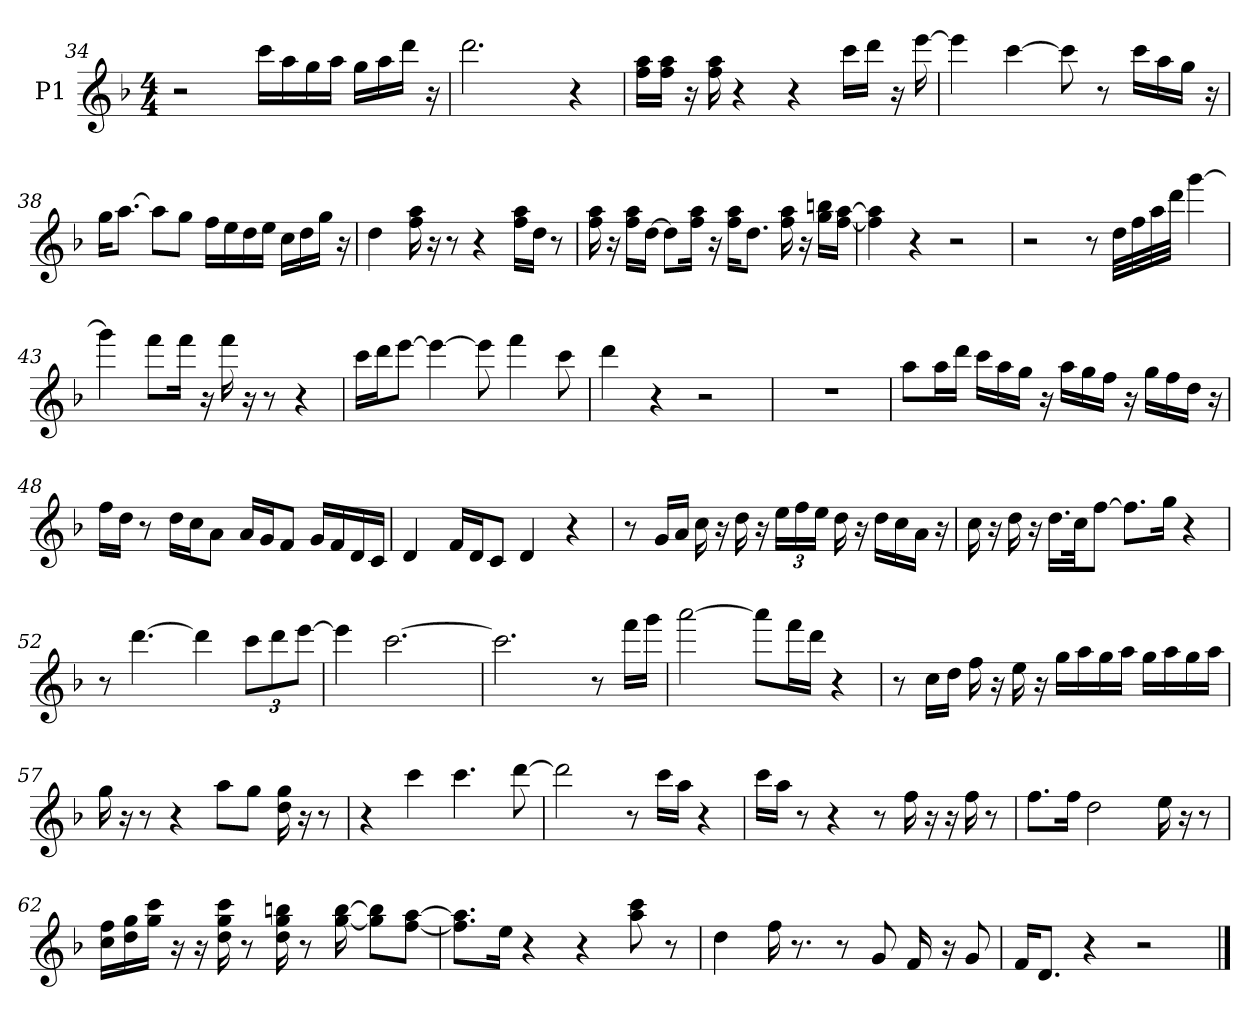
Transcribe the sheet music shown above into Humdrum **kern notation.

**kern
*part1
*staff1
*I"P1
*clefG2
*k[b-]
*d:
*M4/4
=34
2r
16ccc\LL
16aa\
16gg\
16aa\JJ
16gg\LL
16aa\
16ddd\JJ
16r
=35
2.ddd\
4r
!!LO:LB:g=z
=36
16ff\ 16aa\LL
16ff\ 16aa\JJ
16r
16ff\ 16aa\
4r
4r
16ccc\LL
16ddd\JJ
16r
[>16eee\
=37
4eee\]
[>4ccc\
8ccc\]
8r
16ccc\LL
16aa\
16gg\JJ
16r
=38
16gg\KL
[>8.aa\J
8aa\L]
8gg\J
16ff\LL
16ee\
16dd\
16ee\JJ
16cc\LL
16dd\
16gg\JJ
16r
=39
4dd\
16ff\ 16aa\
16r
8r
4r
16ff\ 16aa\LL
16dd\JJ
8r
!!LO:LB:g=z
=40
16ff\ 16aa\
16r
16ff\ 16aa\LL
[>16dd\JJ
8dd\L]
16ff\ 16aa\Jk
16r
16ff\ 16aa\KL
8.dd\J
16ff\ 16aa\
16r
16gg\ 16bbn\LL
[<16ff\ [>16aa\JJ
=41
4ff\] 4aa\]
4r
2r
=42
2r
8r
32dd\LLL
32ff\
32aa\
32ddd\JJJ
[>4ggg\
=43
4ggg\]
8fff\L
16fff\Jk
16r
16fff\
16r
8r
4r
!!LO:PB:g=z
=44
16ccc\LL
16ddd\J
[>8eee\J
4eee\_
8eee\]
4fff\
8ccc\
=45
4ddd\
4r
2r
=46
1r
=47
8aa\L
16aa\L
16ddd\JJ
16ccc\LL
16aa\
16gg\JJ
16r
16aa\LL
16gg\
16ff\JJ
16r
16gg\LL
16ff\
16dd\JJ
16r
!!LO:LB:g=z
=48
16ff\LL
16dd\JJ
8r
16dd\LL
16cc\J
8a\J
16a/LL
16g/J
8f/J
16g/LL
16f/
16d/
16c/JJ
=49
4d/
16f/LL
16d/J
8c/J
4d/
4r
=50
8r
16g/LL
16a/JJ
16cc\
16r
16dd\
16r
*Xbrackettup
24ee\LL
24ff\
24ee\JJ
16dd\
16r
16dd\LL
16cc\
16a\JJ
16r
!!LO:LB:g=z
=51
16cc\
16r
16dd\
16r
16.dd\LL
32cc\JK
[>8ff\J
8.ff\L]
16gg\Jk
4r
=52
8r
[>4.ddd\
4ddd\]
12ccc\L
12ddd\
[>12eee\J
=53
4eee\]
[>2.ccc\
=54
2.ccc\]
8r
16fff\LL
16ggg\JJ
=55
[>2aaa\
8aaa\L]
16fff\L
16ddd\JJ
4r
!!LO:LB:g=z
=56
8r
16cc\LL
16dd\JJ
16ff\
16r
16ee\
16r
16gg\LL
16aa\
16gg\
16aa\JJ
16gg\LL
16aa\
16gg\
16aa\JJ
=57
16gg\
16r
8r
4r
8aa\L
8gg\J
16dd\ 16gg\
16r
8r
=58
4r
4ccc\
4.ccc\
[>8ddd\
=59
2ddd\]
8r
16ccc\LL
16aa\JJ
4r
!!LO:LB:g=z
=60
16ccc\LL
16aa\JJ
8r
4r
8r
16ff\
16r
16r
16ff\
8r
=61
8.ff\L
16ff\Jk
2dd\
16ee\
16r
8r
=62
16cc\ 16ff\LL
16dd\ 16gg\
16gg\ 16ccc\JJ
16r
16r
16dd\ 16gg\ 16ccc\
8r
16dd\ 16gg\ 16bbn\
8r
[<16gg\ [>16bb\
8gg\] 8bb\]L
[<8ff\ [>8aa\J
!!LO:LB:g=z
=63
8.ff\] 8.aa\]L
16ee\Jk
4r
4r
8aa\ 8ccc\
8r
=64
4dd\
16ff\
8.r
8r
8g/
16f/
16r
8g/
=65
16f/KL
8.d/J
4r
2r
==
*-
